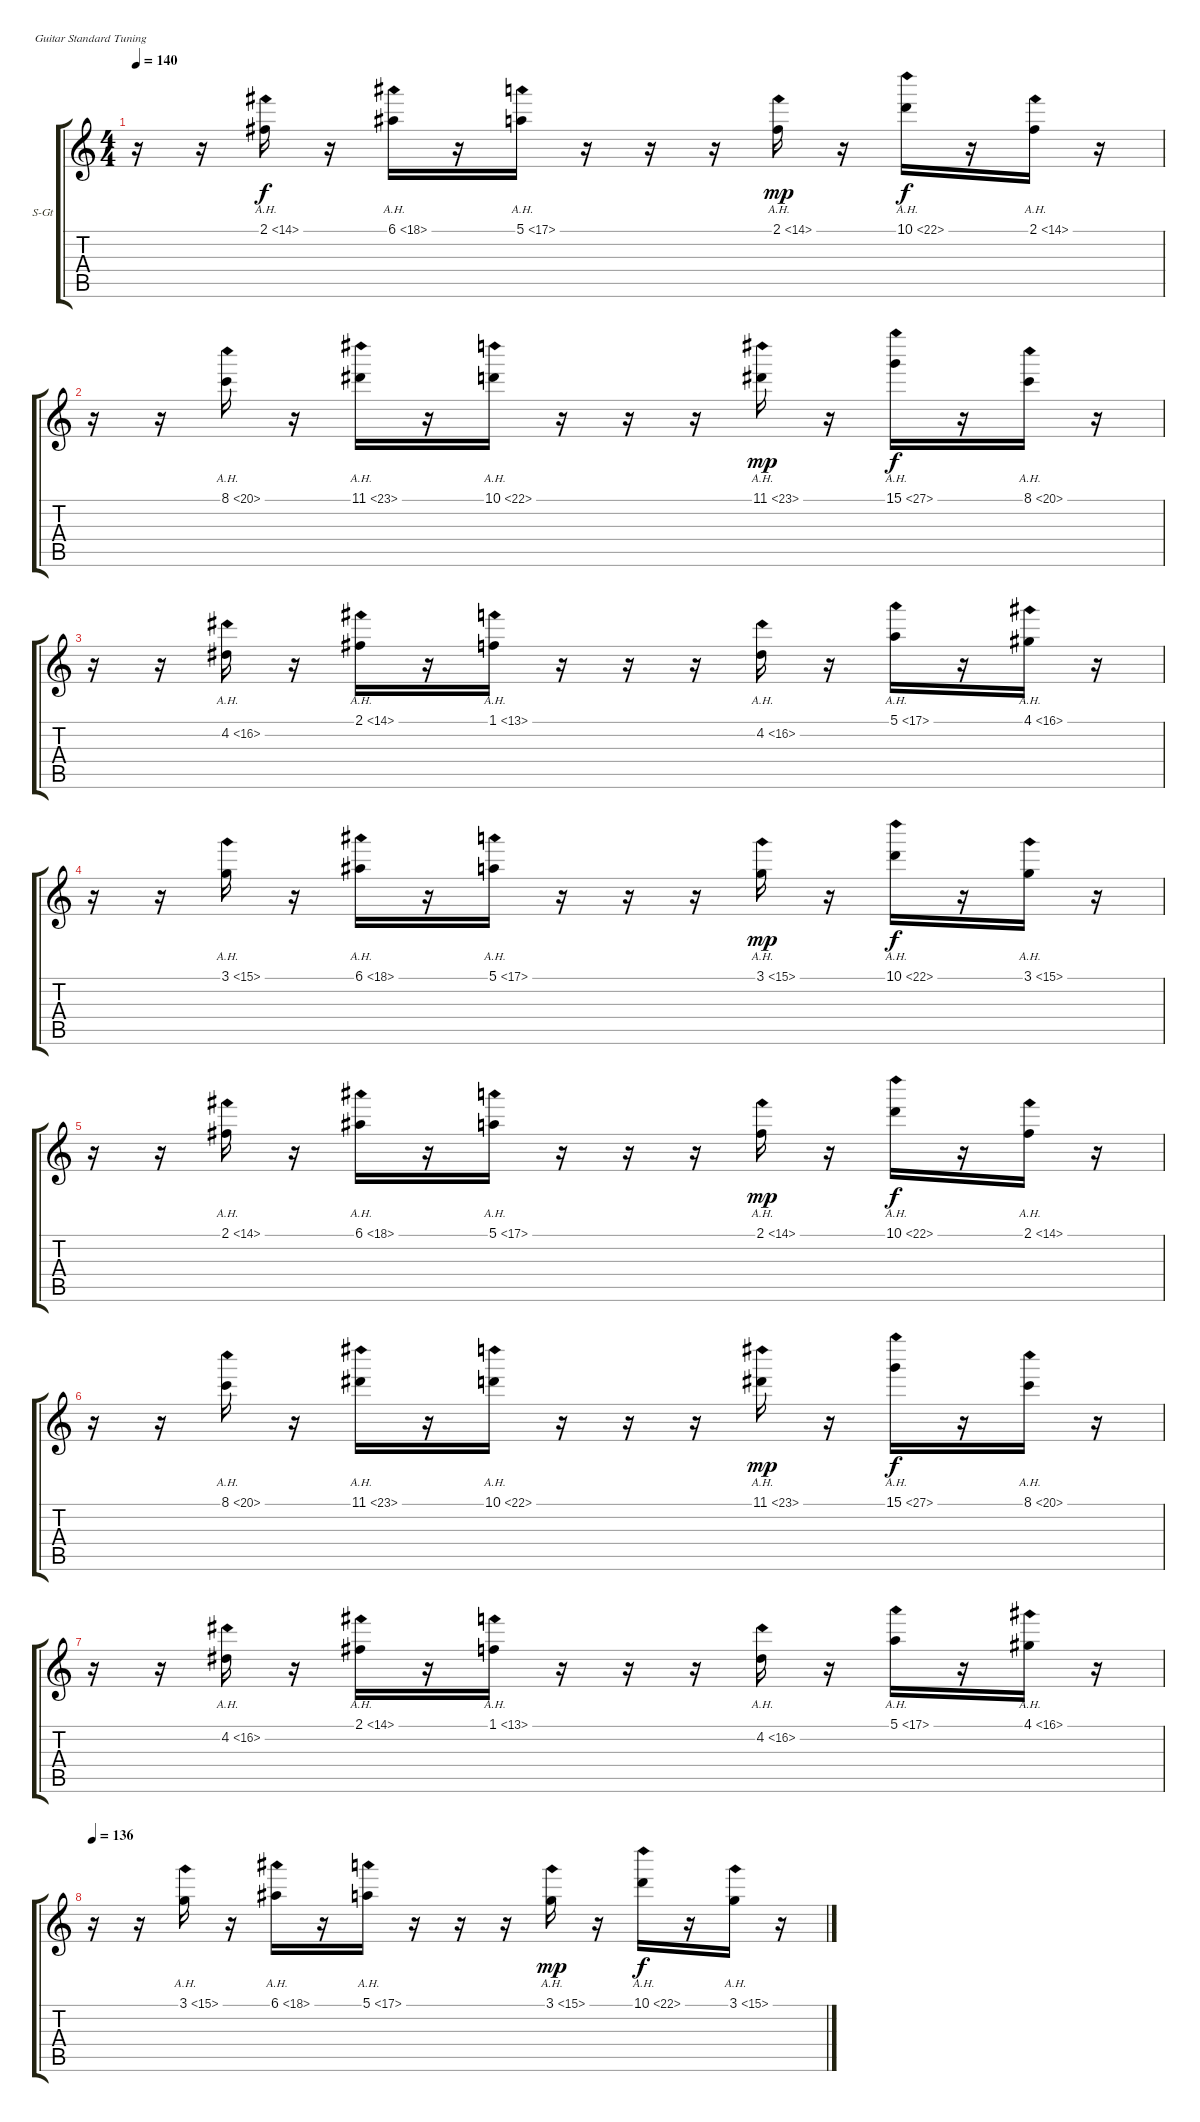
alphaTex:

\bracketExtendMode groupsimilarinstruments
\firstSystemTrackNameOrientation horizontal
\otherSystemsTrackNameOrientation horizontal
\track ("Martin - Keyboard2" "S-Gt") {instrument choiraahs}
\staff {score tabs}
\tuning (E4 B3 G3 D3 A2 E2)
\displaytranspose 12
\ts (4 4)
\tempo 140
\clef g2
\ks c
r.16{dy f} r.16 2.1{ah 12}.16 r.16 6.1{ah 12}.16 r.16 5.1{ah 12}.16 r.16 r.16 r.16 2.1{ah 12}.16{dy mp} r.16 10.1{ah 12}.16{dy f} r.16 2.1{ah 12}.16 r.16 |
r.16 r.16 8.1{ah 12}.16 r.16 11.1{ah 12}.16 r.16 10.1{ah 12}.16 r.16 r.16 r.16 11.1{ah 12}.16{dy mp} r.16 15.1{ah 12}.16{dy f} r.16 8.1{ah 12}.16 r.16 |
r.16 r.16 4.2{ah 12}.16 r.16 2.1{ah 12}.16 r.16 1.1{ah 12}.16 r.16 r.16 r.16 4.2{ah 12}.16 r.16 5.1{ah 12}.16 r.16 4.1{ah 12}.16 r.16 |
r.16 r.16 3.1{ah 12}.16 r.16 6.1{ah 12}.16 r.16 5.1{ah 12}.16 r.16 r.16 r.16 3.1{ah 12}.16{dy mp} r.16 10.1{ah 12}.16{dy f} r.16 3.1{ah 12}.16 r.16 |
r.16 r.16 2.1{ah 12}.16 r.16 6.1{ah 12}.16 r.16 5.1{ah 12}.16 r.16 r.16 r.16 2.1{ah 12}.16{dy mp} r.16 10.1{ah 12}.16{dy f} r.16 2.1{ah 12}.16 r.16 |
r.16 r.16 8.1{ah 12}.16 r.16 11.1{ah 12}.16 r.16 10.1{ah 12}.16 r.16 r.16 r.16 11.1{ah 12}.16{dy mp} r.16 15.1{ah 12}.16{dy f} r.16 8.1{ah 12}.16 r.16 |
r.16 r.16 4.2{ah 12}.16 r.16 2.1{ah 12}.16 r.16 1.1{ah 12}.16 r.16 r.16 r.16 4.2{ah 12}.16 r.16 5.1{ah 12}.16 r.16 4.1{ah 12}.16 r.16 |
\tempo 136
r.16 r.16 3.1{ah 12}.16 r.16 6.1{ah 12}.16 r.16 5.1{ah 12}.16 r.16 r.16 r.16 3.1{ah 12}.16{dy mp} r.16 10.1{ah 12}.16{dy f} r.16 3.1{ah 12}.16 r.16
